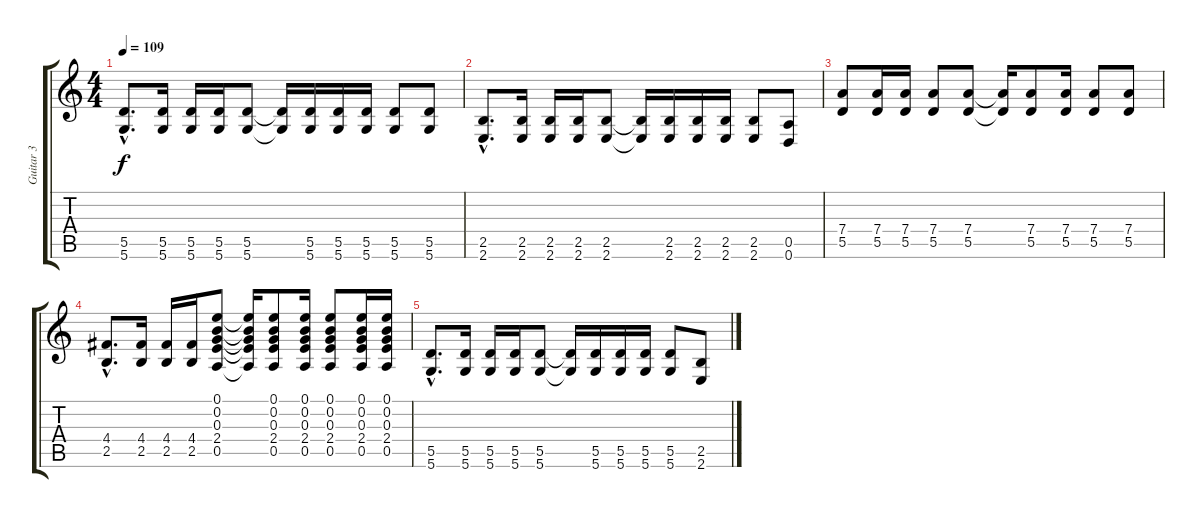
\track ("Guitar 3" "Guitar 3") {instrument distortionguitar}
\staff {score tabs}
\tuning (E4 B3 G3 D3 A2 D2) {hide}
\ts (4 4)
\tempo 109
\clef g2
\ks c
(5.5{hac} 5.6{hac}).8{d dy f} (5.5 5.6).16 (5.5 5.6).16 (5.5 5.6).16 (5.5 5.6).8 (5.5{t} 5.6{t}).16 (5.5 5.6).16 (5.5 5.6).16 (5.5 5.6).16 (5.5 5.6).8 (5.5 5.6).8 |
(2.5{hac} 2.6{hac}).8{d} (2.5 2.6).16 (2.5 2.6).16 (2.5 2.6).16 (2.5 2.6).8 (2.5{t} 2.6{t}).16 (2.5 2.6).16 (2.5 2.6).16 (2.5 2.6).16 (2.5 2.6).8 (0.5 0.6).8 |
(7.4 5.5).8 (7.4 5.5).16 (7.4 5.5).16 (7.4 5.5).8 (7.4 5.5).8 (7.4{t} 5.5{t}).16 (7.4 5.5).8 (7.4 5.5).16 (7.4 5.5).8 (7.4 5.5).8 |
(4.4{hac} 2.5{hac}).8{d} (4.4 2.5).16 (4.4 2.5).16 (4.4 2.5).16 (0.1 0.2 0.3 2.4 0.5).8 (0.1{t} 0.2{t} 0.3{t} 2.4{t} 0.5{t}).16 (0.1 0.2 0.3 2.4 0.5).8 (0.1 0.2 0.3 2.4 0.5).16 (0.1 0.2 0.3 2.4 0.5).8 (0.1 0.2 0.3 2.4 0.5).16 (0.1 0.2 0.3 2.4 0.5).16 |
(5.5{hac} 5.6{hac}).8{d} (5.5 5.6).16 (5.5 5.6).16 (5.5 5.6).16 (5.5 5.6).8 (5.5{t} 5.6{t}).16 (5.5 5.6).16 (5.5 5.6).16 (5.5 5.6).16 (5.5 5.6).8 (2.5 2.6).8
